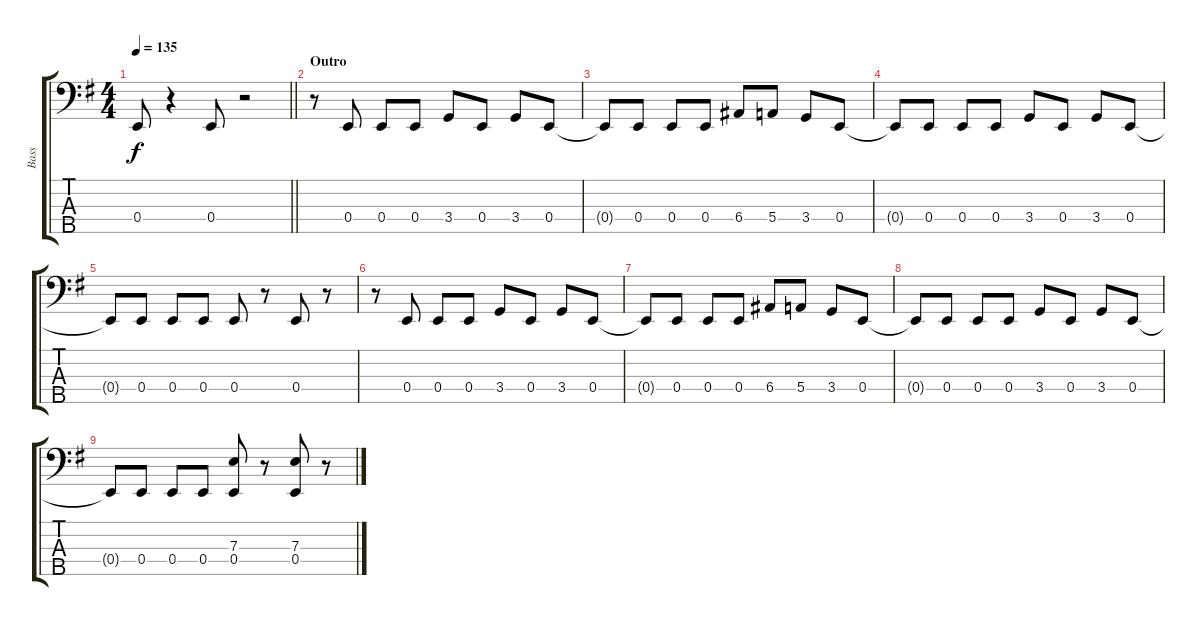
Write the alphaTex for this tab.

\track ("Bass" "Bass") {instrument electricbassfinger}
\staff {score tabs}
\tuning (G2 D2 A1 E1 B0) {hide}
\ts (4 4)
\tempo 135
\clef f4
\barLineRight lightlight
\ks g
0.4.8{dy f} r.4 0.4.8 r.2 |
\section ("" "Outro")
r.8 0.4.8 0.4.8 0.4.8 3.4.8 0.4.8 3.4.8 0.4.8 |
0.4{t}.8 0.4.8 0.4.8 0.4.8 6.4.8 5.4.8 3.4.8 0.4.8 |
0.4{t}.8 0.4.8 0.4.8 0.4.8 3.4.8 0.4.8 3.4.8 0.4.8 |
0.4{t}.8 0.4.8 0.4.8 0.4.8 0.4.8 r.8 0.4.8 r.8 |
r.8 0.4.8 0.4.8 0.4.8 3.4.8 0.4.8 3.4.8 0.4.8 |
0.4{t}.8 0.4.8 0.4.8 0.4.8 6.4.8 5.4.8 3.4.8 0.4.8 |
0.4{t}.8 0.4.8 0.4.8 0.4.8 3.4.8 0.4.8 3.4.8 0.4.8 |
0.4{t}.8 0.4.8 0.4.8 0.4.8 (7.3 0.4).8 r.8 (7.3 0.4).8 r.8
